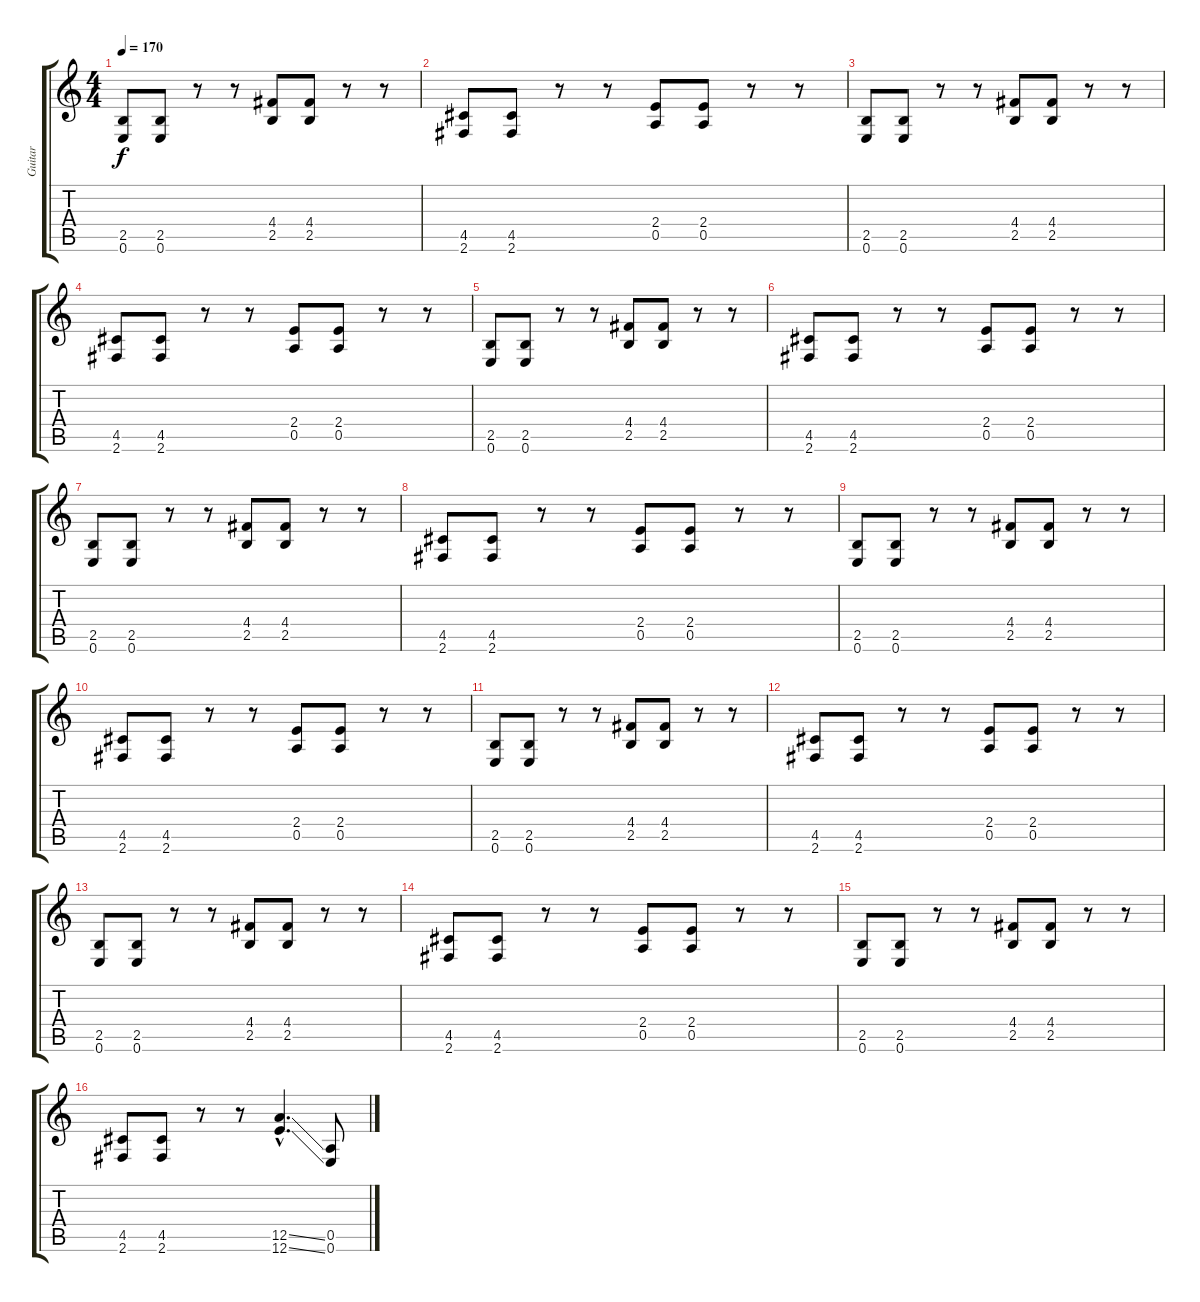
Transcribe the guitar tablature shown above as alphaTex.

\track ("Guitar " "Guitar ") {instrument distortionguitar}
\staff {score tabs}
\tuning (E4 B3 G3 D3 A2 E2) {hide}
\ts (4 4)
\tempo 170
\clef g2
\ks c
(2.5 0.6).8{dy f instrument overdrivenguitar} (2.5 0.6).8 r.8 r.8 (4.4 2.5).8 (4.4 2.5).8 r.8 r.8 |
(4.5 2.6).8 (4.5 2.6).8 r.8 r.8 (2.4 0.5).8 (2.4 0.5).8 r.8 r.8 |
(2.5 0.6).8{instrument overdrivenguitar} (2.5 0.6).8 r.8 r.8 (4.4 2.5).8 (4.4 2.5).8 r.8 r.8 |
(4.5 2.6).8 (4.5 2.6).8 r.8 r.8 (2.4 0.5).8 (2.4 0.5).8 r.8 r.8 |
(2.5 0.6).8{instrument overdrivenguitar} (2.5 0.6).8 r.8 r.8 (4.4 2.5).8 (4.4 2.5).8 r.8 r.8 |
(4.5 2.6).8 (4.5 2.6).8 r.8 r.8 (2.4 0.5).8 (2.4 0.5).8 r.8 r.8 |
(2.5 0.6).8{instrument overdrivenguitar} (2.5 0.6).8 r.8 r.8 (4.4 2.5).8 (4.4 2.5).8 r.8 r.8 |
(4.5 2.6).8 (4.5 2.6).8 r.8 r.8 (2.4 0.5).8 (2.4 0.5).8 r.8 r.8 |
(2.5 0.6).8{instrument overdrivenguitar} (2.5 0.6).8 r.8 r.8 (4.4 2.5).8 (4.4 2.5).8 r.8 r.8 |
(4.5 2.6).8 (4.5 2.6).8 r.8 r.8 (2.4 0.5).8 (2.4 0.5).8 r.8 r.8 |
(2.5 0.6).8{instrument overdrivenguitar} (2.5 0.6).8 r.8 r.8 (4.4 2.5).8 (4.4 2.5).8 r.8 r.8 |
(4.5 2.6).8 (4.5 2.6).8 r.8 r.8 (2.4 0.5).8 (2.4 0.5).8 r.8 r.8 |
(2.5 0.6).8{instrument overdrivenguitar} (2.5 0.6).8 r.8 r.8 (4.4 2.5).8 (4.4 2.5).8 r.8 r.8 |
(4.5 2.6).8 (4.5 2.6).8 r.8 r.8 (2.4 0.5).8 (2.4 0.5).8 r.8 r.8 |
(2.5 0.6).8{instrument overdrivenguitar} (2.5 0.6).8 r.8 r.8 (4.4 2.5).8 (4.4 2.5).8 r.8 r.8 |
(4.5 2.6).8 (4.5 2.6).8 r.8 r.8 (12.5{ss hac} 12.6{ss hac}).4{d} (0.5 0.6).8
